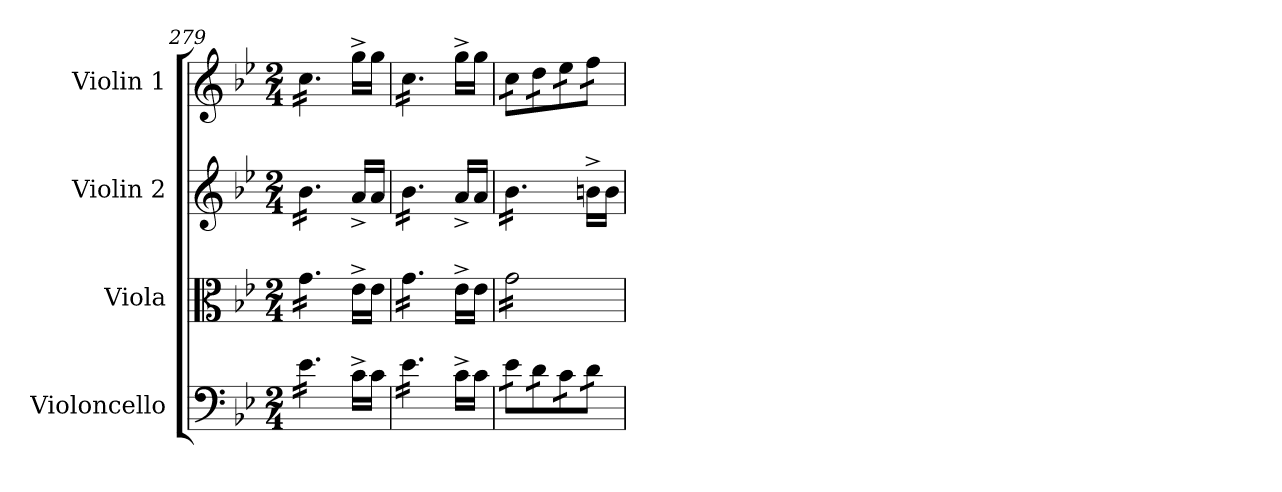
**kern	**kern	**kern	**kern
*part4	*part3	*part2	*part1
*staff4	*staff3	*staff2	*staff1
*I"Violoncello	*I"Viola	*I"Violin 2	*I"Violin 1
*I'Vc	*I'Vla	*I'Vln	*I'Vln
*clefF4	*clefC3	*clefG2	*clefG2
*k[b-e-]	*k[b-e-]	*k[b-e-]	*k[b-e-]
*M2/4	*M2/4	*M2/4	*M2/4
=279	=279	=279	=279
*tremolo	*	*	*
*	*tremolo	*	*
*	*	*tremolo	*
*	*	*	*tremolo
16e-\LL	16g\LL	16b-\LL	16cc\LL
16e-\	16g\	16b-\	16cc\
16e-\	16g\	16b-\	16cc\
16e-\	16g\	16b-\	16cc\
16e-\	16g\	16b-\	16cc\
16e-\JJ	16g\JJ	16b-\JJ	16cc\JJ
*	*	*	*Xtremolo
*	*	*Xtremolo	*
*	*Xtremolo	*	*
*Xtremolo	*	*	*
16c^\LL	16e-^\LL	16a^/LL	16gg^\LL
16c\JJ	16e-\JJ	16a/JJ	16gg\JJ
=280	=280	=280	=280
*tremolo	*	*	*
*	*tremolo	*	*
*	*	*tremolo	*
*	*	*	*tremolo
16e-\LL	16g\LL	16b-\LL	16cc\LL
16e-\	16g\	16b-\	16cc\
16e-\	16g\	16b-\	16cc\
16e-\	16g\	16b-\	16cc\
16e-\	16g\	16b-\	16cc\
16e-\JJ	16g\JJ	16b-\JJ	16cc\JJ
*	*	*	*Xtremolo
*	*	*Xtremolo	*
*	*Xtremolo	*	*
*Xtremolo	*	*	*
16c^\LL	16e-^\LL	16a^/LL	16gg^\LL
16c\JJ	16e-\JJ	16a/JJ	16gg\JJ
!!LO:LB:g=z
=281	=281	=281	=281
*tremolo	*	*	*
*	*tremolo	*	*
*	*	*tremolo	*
*	*	*	*tremolo
16e-\LL	16g\LL	16b-\LL	16cc\LL
16e-\	16g\	16b-\	16cc\
16d\	16g\	16b-\	16dd\
16d\	16g\	16b-\	16dd\
16c\	16g\	16b-\	16ee-\
16c\	16g\	16b-\JJ	16ee-\
*	*	*Xtremolo	*
16d\	16g\	16bn^\LL	16ff\
16d\JJ	16g\JJ	16b\JJ	16ff\JJ
*	*	*	*Xtremolo
*	*Xtremolo	*	*
*Xtremolo	*	*	*
=	=	=	=
*-	*-	*-	*-
